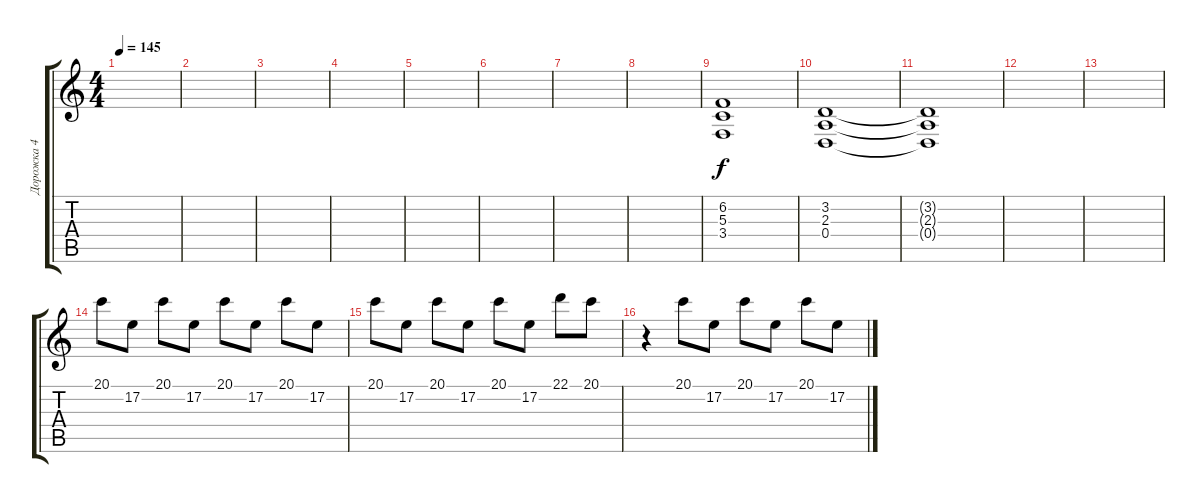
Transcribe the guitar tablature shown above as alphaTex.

\track ("Дорожка 4" "Дорожка 4") {instrument electricgrandpiano}
\staff {score tabs}
\tuning (E4 B3 G3 D3 A2 E2) {hide}
\ts (4 4)
\tempo 145
\clef g2
\ks c
|
|
|
|
|
|
|
|
(6.2 5.3 3.4).1 |
(3.2 2.3 0.4).1 |
(3.2{t} 2.3{t} 0.4{t}).1 |
|
|
20.1.8{instrument rockorgan} 17.2.8 20.1.8 17.2.8 20.1.8 17.2.8 20.1.8 17.2.8 |
20.1.8 17.2.8 20.1.8 17.2.8 20.1.8 17.2.8 22.1.8 20.1.8 |
r.4 20.1.8 17.2.8 20.1.8 17.2.8 20.1.8 17.2.8
